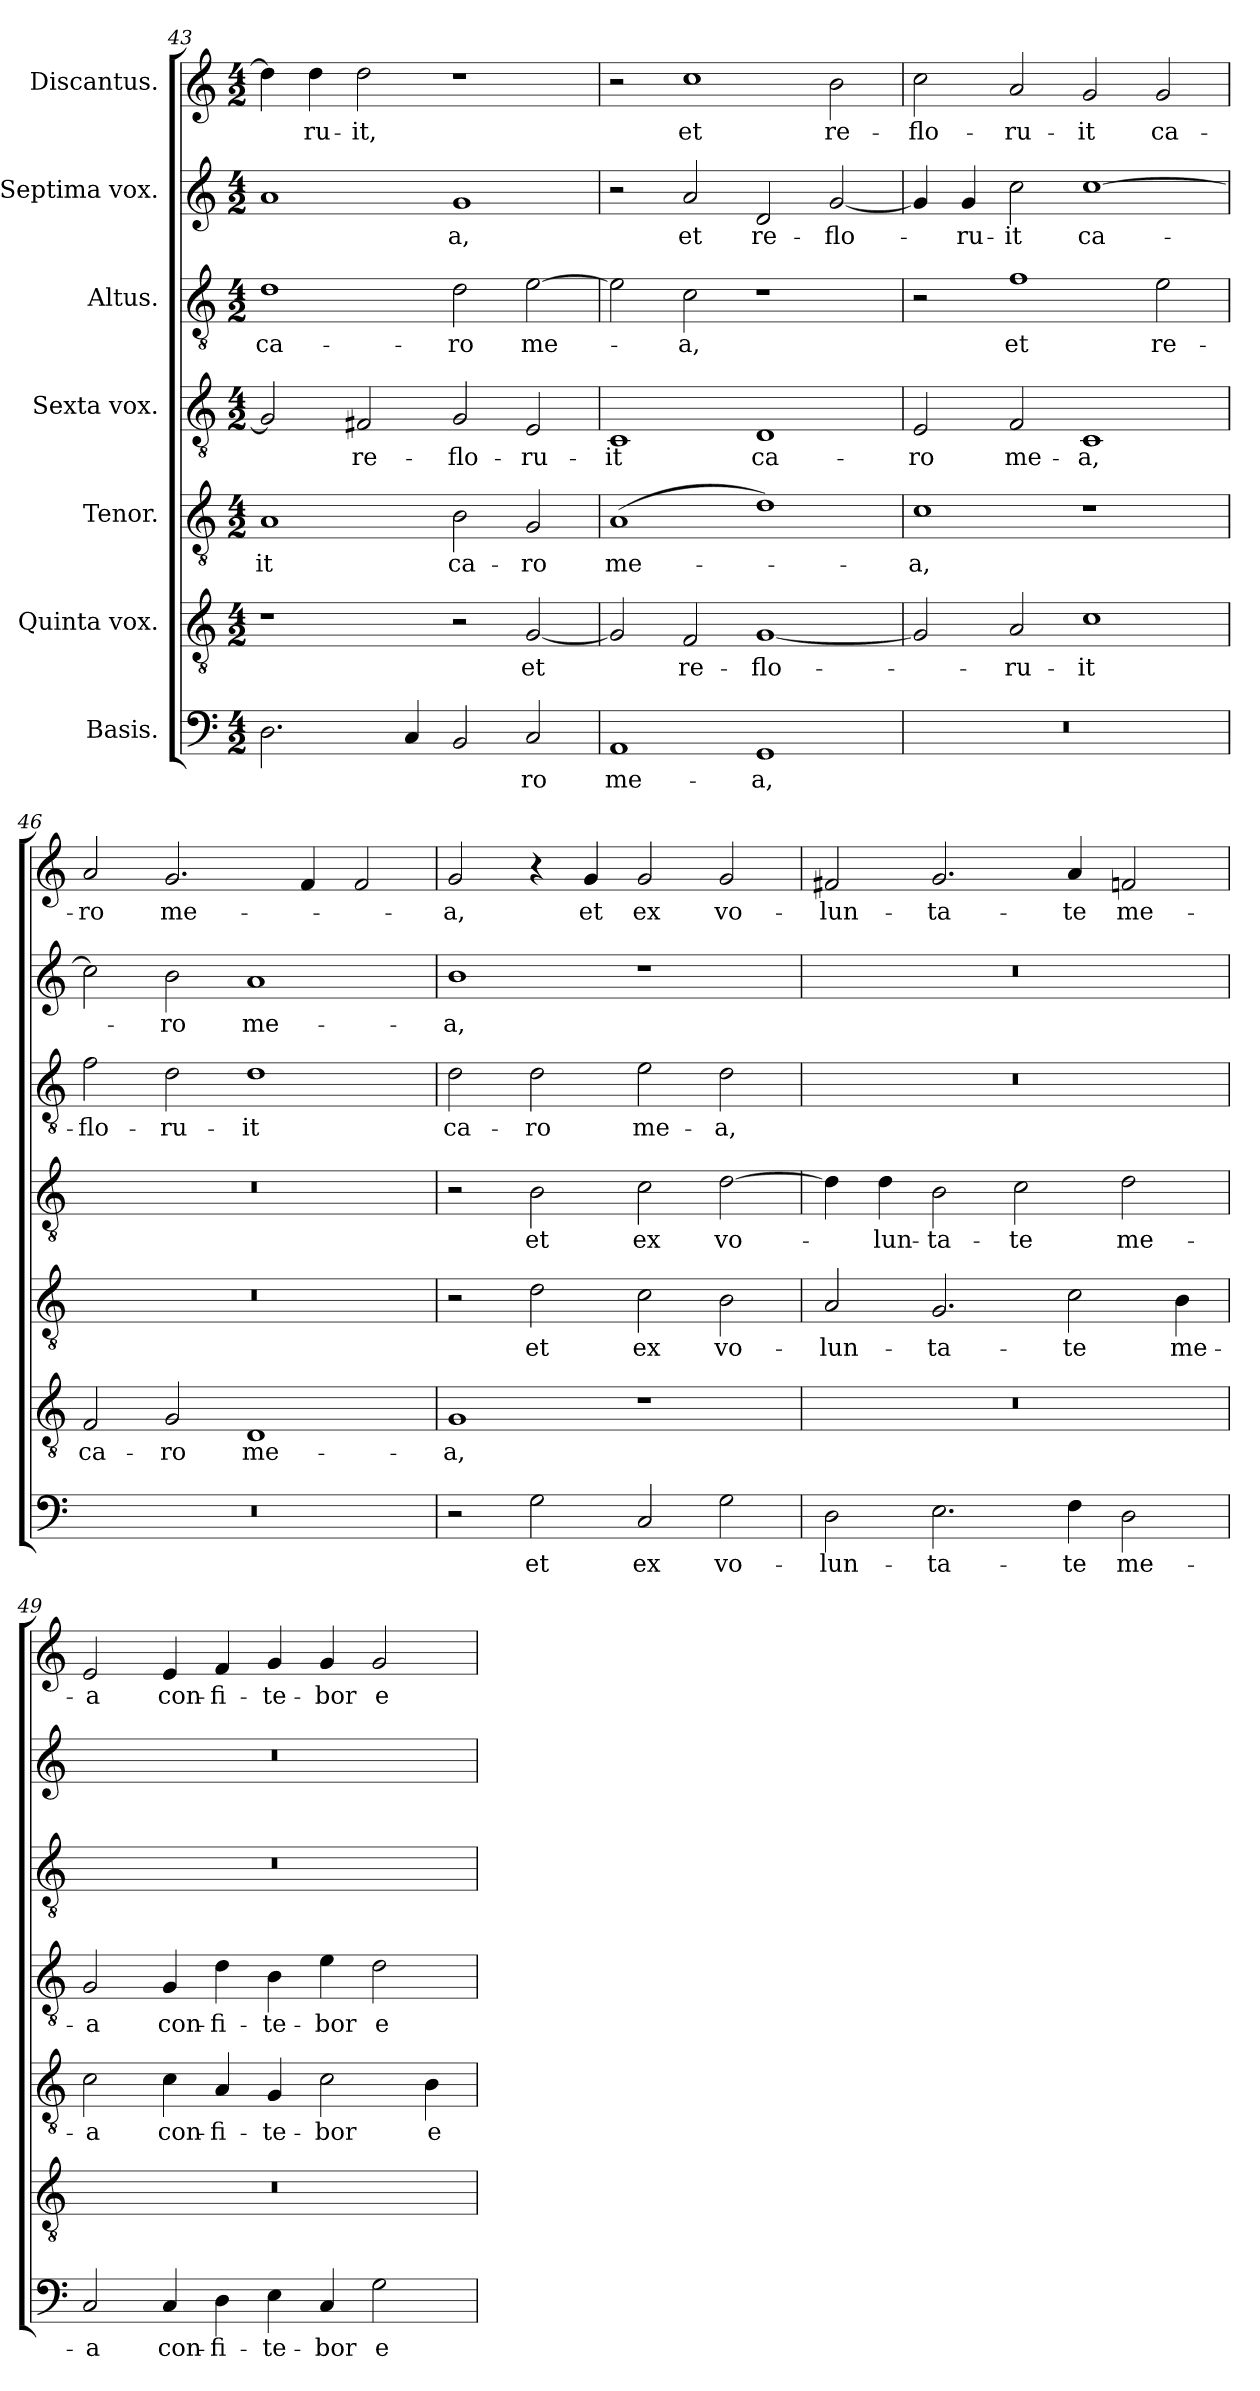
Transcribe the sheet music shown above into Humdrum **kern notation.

**kern	**text	**kern	**text	**kern	**text	**kern	**text	**kern	**text	**kern	**text	**kern	**text
*part7	*part7	*part6	*part6	*part5	*part5	*part4	*part4	*part3	*part3	*part2	*part2	*part1	*part1
*staff7	*staff7	*staff6	*staff6	*staff5	*staff5	*staff4	*staff4	*staff3	*staff3	*staff2	*staff2	*staff1	*staff1
*I"Basis.	*	*I"Quinta vox.	*	*I"Tenor.	*	*I"Sexta vox.	*	*I"Altus.	*	*I"Septima vox.	*	*I"Discantus.	*
*clefF4	*	*clefGv2	*	*clefGv2	*	*clefGv2	*	*clefGv2	*	*clefG2	*	*clefG2	*
*k[]	*	*k[]	*	*k[]	*	*k[]	*	*k[]	*	*k[]	*	*k[]	*
*M4/2	*	*M4/2	*	*M4/2	*	*M4/2	*	*M4/2	*	*M4/2	*	*M4/2	*
=43	=43	=43	=43	=43	=43	=43	=43	=43	=43	=43	=43	=43	=43
!	!	!	!	!	!LO:LY:b	!	!	!	!LO:LY:b	!	!	!	!
2.D\	.	1r	.	1A	-it	2G/]	.	1d	ca-	1a	.	4dd\]	.
!	!	!	!	!	!	!	!	!	!	!	!	!	!LO:LY:b
.	.	.	.	.	.	.	.	.	.	.	.	4dd\	-ru-
!	!	!	!	!	!	!	!LO:LY:b	!	!	!	!	!	!LO:LY:b
.	.	.	.	.	.	2F#X/	re-	.	.	.	.	2dd\	-it,
4C/	.	.	.	.	.	.	.	.	.	.	.	.	.
!	!	!	!	!	!LO:LY:b	!	!LO:LY:b	!	!LO:LY:b	!	!LO:LY:b	!	!
2BB/	.	2r	.	2B\	ca-	2G/	-flo-	2d\	-ro	1g	-a,	1r	.
!	!LO:LY:b	!	!LO:LY:b	!	!LO:LY:b	!	!LO:LY:b	!	!LO:LY:b	!	!	!	!
2C/	-ro	[2G/	et	2G/	-ro	2E/	-ru-	[2e\	me-	.	.	.	.
=44	=44	=44	=44	=44	=44	=44	=44	=44	=44	=44	=44	=44	=44
!	!LO:LY:b	!	!	!	!LO:LY:b	!	!LO:LY:b	!	!	!	!	!	!
1AA	me-	2G/]	.	(1A	me-	1C	-it	2e\]	.	2r	.	2r	.
!	!	!	!LO:LY:b	!	!	!	!	!	!LO:LY:b	!	!LO:LY:b	!	!LO:LY:b
.	.	2F/	re-	.	.	.	.	2c\	-a,	2a/	et	1cc	et
!	!LO:LY:b	!	!LO:LY:b	!	!	!	!LO:LY:b	!	!	!	!LO:LY:b	!	!
1GG	-a,	[1G	-flo-	1d)	.	1D	ca-	1r	.	2d/	re-	.	.
!	!	!	!	!	!	!	!	!	!	!	!LO:LY:b	!	!LO:LY:b
.	.	.	.	.	.	.	.	.	.	[2g/	-flo-	2b\	re-
=45	=45	=45	=45	=45	=45	=45	=45	=45	=45	=45	=45	=45	=45
!	!	!	!	!	!LO:LY:b	!	!LO:LY:b	!	!	!	!	!	!LO:LY:b
0r	.	2G/]	.	1c	-a,	2E/	-ro	2r	.	4g/]	.	2cc\	-flo-
!	!	!	!	!	!	!	!	!	!	!	!LO:LY:b	!	!
.	.	.	.	.	.	.	.	.	.	4g/	-ru-	.	.
!	!	!	!LO:LY:b	!	!	!	!LO:LY:b	!	!LO:LY:b	!	!LO:LY:b	!	!LO:LY:b
.	.	2A/	-ru-	.	.	2F/	me-	1f	et	2cc\	-it	2a/	-ru-
!	!	!	!LO:LY:b	!	!	!	!LO:LY:b	!	!	!	!LO:LY:b	!	!LO:LY:b
.	.	1c	-it	1r	.	1C	-a,	.	.	[1cc	ca-	2g/	-it
!	!	!	!	!	!	!	!	!	!LO:LY:b	!	!	!	!LO:LY:b
.	.	.	.	.	.	.	.	2e\	re-	.	.	2g/	ca-
!!LO:PB:g=z
=46	=46	=46	=46	=46	=46	=46	=46	=46	=46	=46	=46	=46	=46
!	!	!	!LO:LY:b	!	!	!	!	!	!LO:LY:b	!	!	!	!LO:LY:b
0r	.	2F/	ca-	0r	.	0r	.	2f\	-flo-	2cc\]	.	2a/	-ro
!	!	!	!LO:LY:b	!	!	!	!	!	!LO:LY:b	!	!LO:LY:b	!	!LO:LY:b
.	.	2G/	-ro	.	.	.	.	2d\	-ru-	2b\	-ro	2.g/	me-
!	!	!	!LO:LY:b	!	!	!	!	!	!LO:LY:b	!	!LO:LY:b	!	!
.	.	1D	me-	.	.	.	.	1d	-it	1a	me-	.	.
.	.	.	.	.	.	.	.	.	.	.	.	4f/	.
.	.	.	.	.	.	.	.	.	.	.	.	2f/	.
=47	=47	=47	=47	=47	=47	=47	=47	=47	=47	=47	=47	=47	=47
!	!	!	!LO:LY:b	!	!	!	!	!	!LO:LY:b	!	!LO:LY:b	!	!LO:LY:b
2r	.	1G	-a,	2r	.	2r	.	2d\	ca-	1b	-a,	2g/	-a,
!	!LO:LY:b	!	!	!	!LO:LY:b	!	!LO:LY:b	!	!LO:LY:b	!	!	!	!
2G\	et	.	.	2d\	et	2B\	et	2d\	-ro	.	.	4r	.
!	!	!	!	!	!	!	!	!	!	!	!	!	!LO:LY:b
.	.	.	.	.	.	.	.	.	.	.	.	4g/	et
!	!LO:LY:b	!	!	!	!LO:LY:b	!	!LO:LY:b	!	!LO:LY:b	!	!	!	!LO:LY:b
2C/	ex	1r	.	2c\	ex	2c\	ex	2e\	me-	1r	.	2g/	ex
!	!LO:LY:b	!	!	!	!LO:LY:b	!	!LO:LY:b	!	!LO:LY:b	!	!	!	!LO:LY:b
2G\	vo-	.	.	2B\	vo-	[2d\	vo-	2d\	-a,	.	.	2g/	vo-
=48	=48	=48	=48	=48	=48	=48	=48	=48	=48	=48	=48	=48	=48
!	!LO:LY:b	!	!	!	!LO:LY:b	!	!	!	!	!	!	!	!LO:LY:b
2D\	-lun-	0r	.	2A/	-lun-	4d\]	.	0r	.	0r	.	2f#X/	-lun-
!	!	!	!	!	!	!	!LO:LY:b	!	!	!	!	!	!
.	.	.	.	.	.	4d\	-lun-	.	.	.	.	.	.
!	!LO:LY:b	!	!	!	!LO:LY:b	!	!LO:LY:b	!	!	!	!	!	!LO:LY:b
2.E\	-ta-	.	.	2.G/	-ta-	2B\	-ta-	.	.	.	.	2.g/	-ta-
!	!	!	!	!	!	!	!LO:LY:b	!	!	!	!	!	!
.	.	.	.	.	.	2c\	-te	.	.	.	.	.	.
!	!LO:LY:b	!	!	!	!LO:LY:b	!	!	!	!	!	!	!	!LO:LY:b
4F\	-te	.	.	2c\	-te	.	.	.	.	.	.	4a/	-te
!	!LO:LY:b	!	!	!	!	!	!LO:LY:b	!	!	!	!	!	!LO:LY:b
2D\	me-	.	.	.	.	2d\	me-	.	.	.	.	2fn/	me-
!	!	!	!	!	!LO:LY:b	!	!	!	!	!	!	!	!
.	.	.	.	4B\	me-	.	.	.	.	.	.	.	.
=49	=49	=49	=49	=49	=49	=49	=49	=49	=49	=49	=49	=49	=49
!	!LO:LY:b	!	!	!	!LO:LY:b	!	!LO:LY:b	!	!	!	!	!	!LO:LY:b
2C/	-a	0r	.	2c\	-a	2G/	-a	0r	.	0r	.	2e/	-a
!	!LO:LY:b	!	!	!	!LO:LY:b	!	!LO:LY:b	!	!	!	!	!	!LO:LY:b
4C/	con-	.	.	4c\	con-	4G/	con-	.	.	.	.	4e/	con-
!	!LO:LY:b	!	!	!	!LO:LY:b	!	!LO:LY:b	!	!	!	!	!	!LO:LY:b
4D\	-fi-	.	.	4A/	-fi-	4d\	-fi-	.	.	.	.	4f/	-fi-
!	!LO:LY:b	!	!	!	!LO:LY:b	!	!LO:LY:b	!	!	!	!	!	!LO:LY:b
4E\	-te-	.	.	4G/	-te-	4B\	-te-	.	.	.	.	4g/	-te-
!	!LO:LY:b	!	!	!	!LO:LY:b	!	!LO:LY:b	!	!	!	!	!	!LO:LY:b
4C/	-bor	.	.	2c\	-bor	4e\	-bor	.	.	.	.	4g/	-bor
!	!LO:LY:b	!	!	!	!	!	!LO:LY:b	!	!	!	!	!	!LO:LY:b
2G\	e-	.	.	.	.	2d\	e-	.	.	.	.	2g/	e-
!	!	!	!	!	!LO:LY:b	!	!	!	!	!	!	!	!
.	.	.	.	4B\	e-	.	.	.	.	.	.	.	.
=	=	=	=	=	=	=	=	=	=	=	=	=	=
*-	*-	*-	*-	*-	*-	*-	*-	*-	*-	*-	*-	*-	*-
